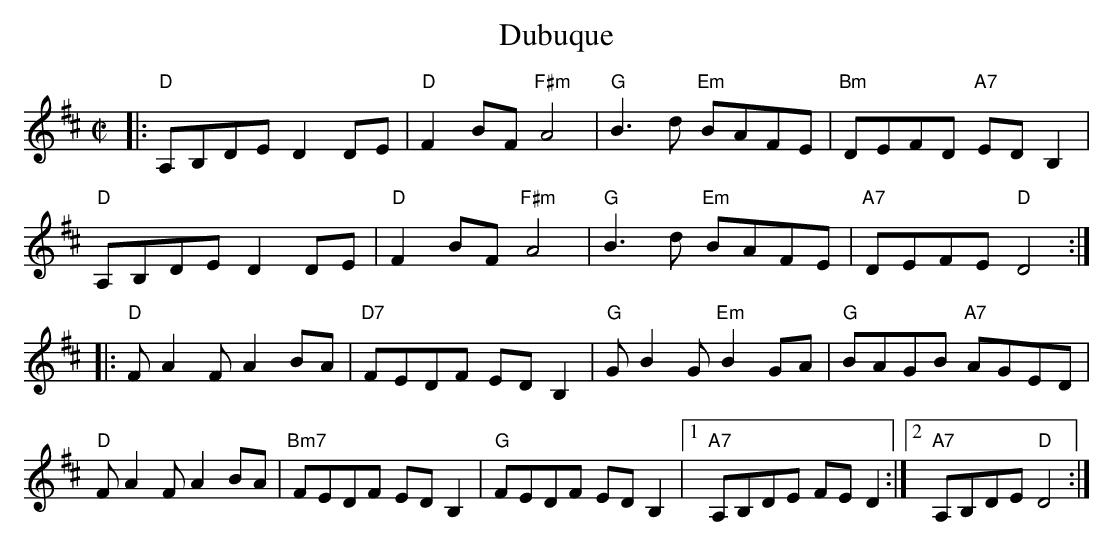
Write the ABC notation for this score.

X:1
T:Dubuque
M:C|
L:1/8
K:D
|:\
"D"A,B,DE D2DE|"D"F2BF "F#m"A4|"G"B2>d2 "Em"BAFE|"Bm"DEFD "A7"EDB,2|
"D"A,B,DE D2DE|"D"F2BF "F#m"A4|"G"B2>d2 "Em"BAFE|"A7"DEFE "D"D4:|
|:\
"D"FA2F A2BA|"D7"FEDF EDB,2|"G"GB2G "Em"B2GA|"G"BAGB "A7"AGED|
"D"FA2F A2BA|"Bm7"FEDF EDB,2|"G" FEDF EDB,2|1"A7"A,B,DE FED2:|2"A7"A,B,DE "D"D4:|
